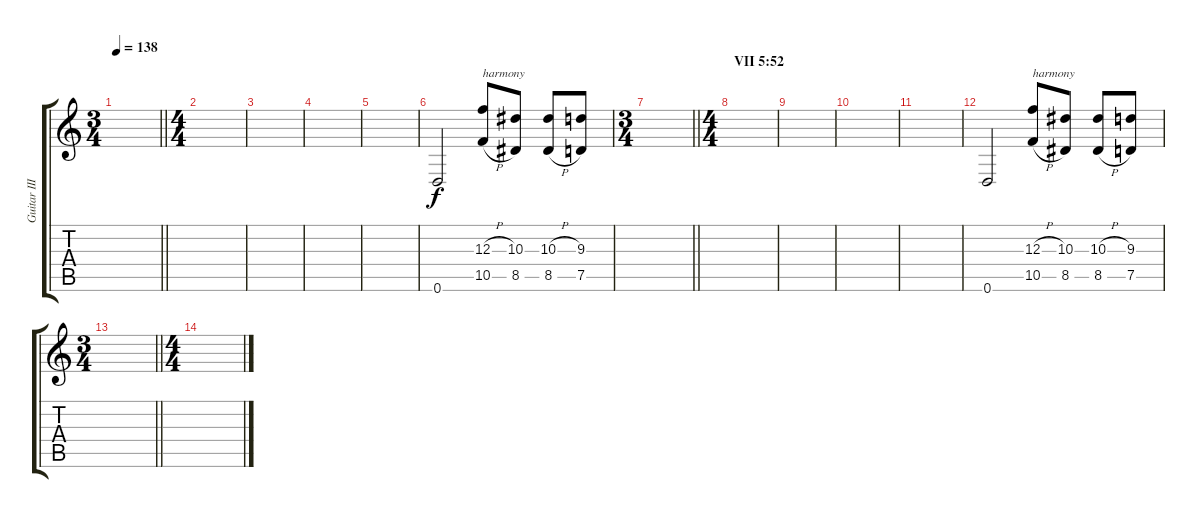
\track ("Guitar III" "Guitar III") {instrument distortionguitar}
\staff {score tabs}
\tuning (D4 A3 F3 C3 G2 D2) {hide}
\ts (3 4)
\tempo 138
\clef g2
\barLineRight lightlight
\ks c
|
\ts (4 4)
|
|
|
|
0.6.2 (12.3{h} 10.5{h}).8{txt "harmony"} (10.3 8.5).8 (10.3{h} 8.5{h}).8 (9.3 7.5).8 |
\ts (3 4)
\barLineRight lightlight
|
\ts (4 4)
\section ("" "VII 5:52")
|
|
|
|
0.6.2 (12.3{h} 10.5{h}).8{txt "harmony"} (10.3 8.5).8 (10.3{h} 8.5{h}).8 (9.3 7.5).8 |
\ts (3 4)
\barLineRight lightlight
|
\ts (4 4)
